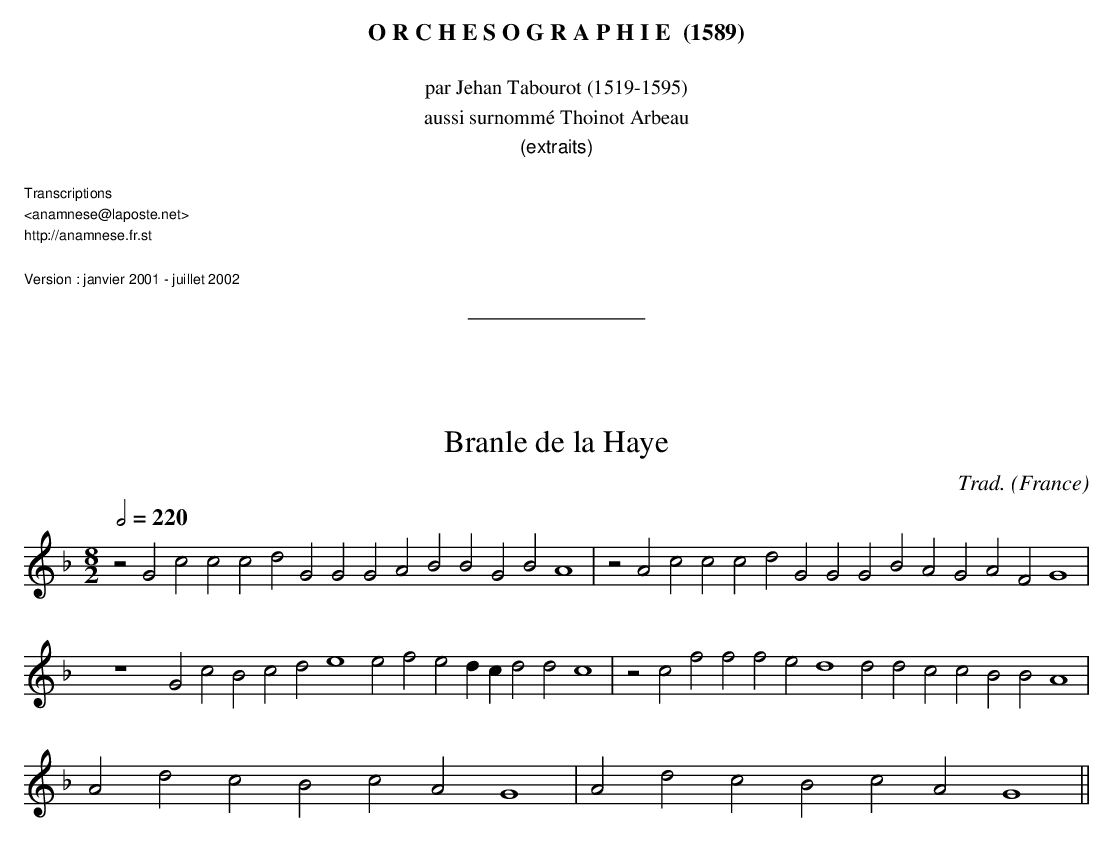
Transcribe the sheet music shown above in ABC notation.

X:1
T:Branle de la Haye
C:Trad.
O:France
M:8/2
L:1/2
Q:1/2=220
K:F
zGcc cdGG GABB GBA2    | zAcc cdGG GBAG AFG2 |
ZGcB cde2 efed/c/ ddc2 | zcff fed2 ddcc BBA2 |
AdcB cAG2 | AdcB cAG2 ||
